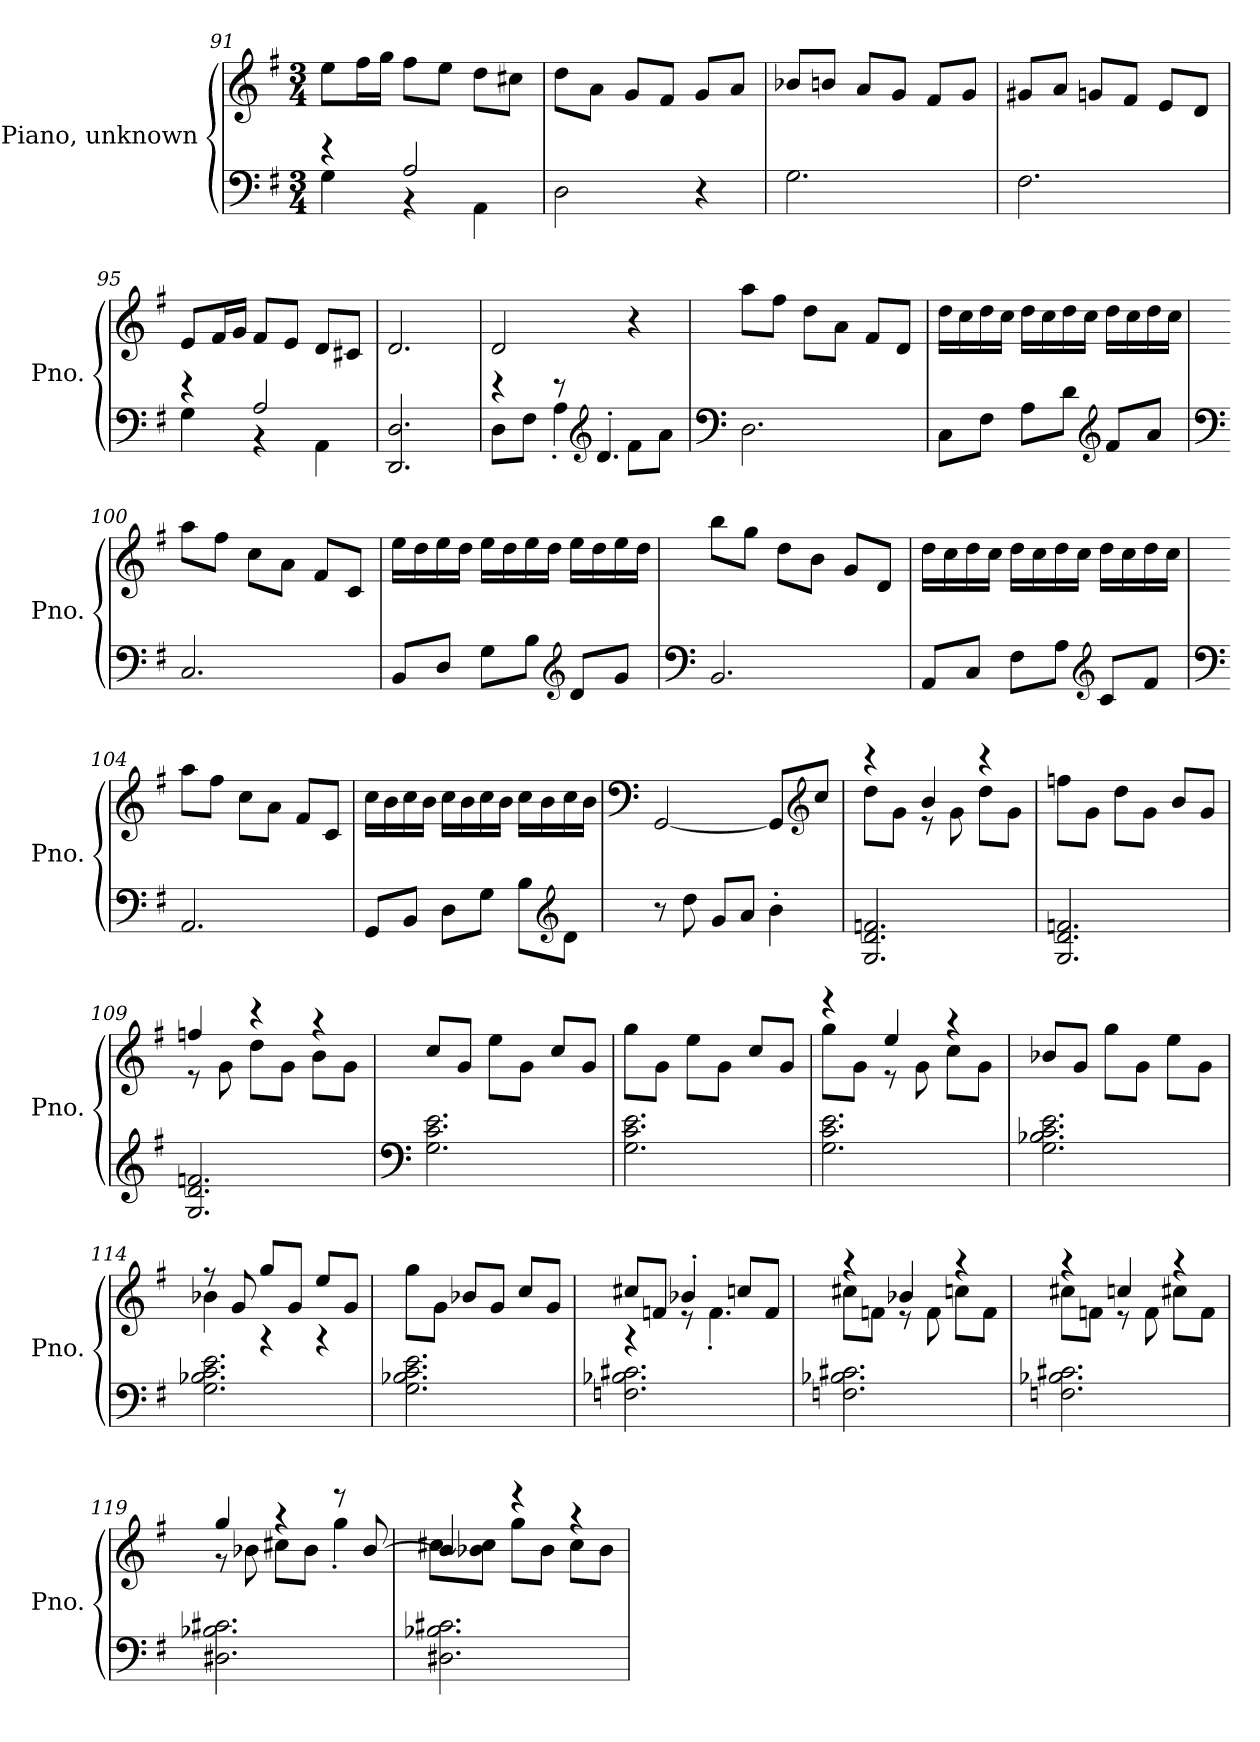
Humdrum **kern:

**kern	**kern
*part1	*part1
*staff2	*staff1
*I"Piano, unknown	*
*I'Pno.	*
!!LO:LB:g=z
*clefF4	*clefG2
*k[f#]	*k[f#]
*M3/4	*M3/4
=91	=91
*^	*
4r	4G\	8ee\L
.	.	16ff#\L
.	.	16gg\JJ
2A/	4r	8ff#\L
.	.	8ee\J
.	4AA\	8dd\L
.	.	8cc#X\J
*v	*v	*
=92	=92
2D\	8dd\L
.	8a\J
.	8g/L
.	8f#/J
4r	8g/L
.	8a/J
=93	=93
2.G\	8b-X/L
.	8bn/J
.	8a/L
.	8g/J
.	8f#/L
.	8g/J
=94	=94
2.F#\	8g#X/L
.	8a/J
.	8gn/L
.	8f#/J
.	8e/L
.	8d/J
=95	=95
*^	*
4r	4G\	8e/L
.	.	16f#/L
.	.	16g/JJ
2A/	4r	8f#/L
.	.	8e/J
.	4AA\	8d/L
.	.	8c#X/J
*v	*v	*
=96	=96
2.DD/ 2.D/	2.d/
!!LO:LB:g=z
=97	=97
*^	*
4r	8D\L	2d/
.	8F#\J	.
8r	4A'\	.
*clefG2	*	*
4.d'/	.	.
.	8f#\L	4r
.	8a\J	.
*v	*v	*
=98	=98
*clefF4	*
2.D\	8aa\L
.	8ff#\J
.	8dd\L
.	8a\J
.	8f#/L
.	8d/J
=99	=99
8C\L	16dd\LL
.	16cc\
8F#\J	16dd\
.	16cc\JJ
8A\L	16dd\LL
.	16cc\
8d\J	16dd\
.	16cc\JJ
*clefG2	*
8f#/L	16dd\LL
.	16cc\
8a/J	16dd\
.	16cc\JJ
=100	=100
*clefF4	*
2.C/	8aa\L
.	8ff#\J
.	8cc\L
.	8a\J
.	8f#/L
.	8c/J
!!LO:LB:g=z
=101	=101
8BB/L	16ee\LL
.	16dd\
8D/J	16ee\
.	16dd\JJ
8G\L	16ee\LL
.	16dd\
8B\J	16ee\
.	16dd\JJ
*clefG2	*
8d/L	16ee\LL
.	16dd\
8g/J	16ee\
.	16dd\JJ
=102	=102
*clefF4	*
2.BB/	8bb\L
.	8gg\J
.	8dd\L
.	8b\J
.	8g/L
.	8d/J
=103	=103
8AA/L	16dd\LL
.	16cc\
8C/J	16dd\
.	16cc\JJ
8F#\L	16dd\LL
.	16cc\
8A\J	16dd\
.	16cc\JJ
*clefG2	*
8c/L	16dd\LL
.	16cc\
8f#/J	16dd\
.	16cc\JJ
=104	=104
*clefF4	*
2.AA/	8aa\L
.	8ff#\J
.	8cc\L
.	8a\J
.	8f#/L
.	8c/J
!!LO:LB:g=z
=105	=105
8GG/L	16cc\LL
.	16b\
8BB/J	16cc\
.	16b\JJ
8D\L	16cc\LL
.	16b\
8G\J	16cc\
.	16b\JJ
8B\L	16cc\LL
.	16b\
*clefG2	*
8d\J	16cc\
.	16b\JJ
=106	=106
*	*clefF4
8r	[2GG/
8dd\	.
8g/L	.
8a/J	.
4b'\	8GG/L]
*	*clefG2
.	8cc/J
=107	=107
*	*^
2.G/ 2.d/ 2.fn/	4r	8dd\L
.	.	8g\J
.	4b/	8r
.	.	8g\
.	4r	8dd\L
.	.	8g\J
*	*v	*v
=108	=108
2.G/ 2.d/ 2.fn/	8ffn\L
.	8g\J
.	8dd\L
.	8g\J
.	8b/L
.	8g/J
=109	=109
*	*^
2.G/ 2.d/ 2.fn/	4ffn/	8r
.	.	8g\
.	4r	8dd\L
.	.	8g\J
.	4r	8b\L
.	.	8g\J
*	*v	*v
!!LO:LB:g=z
=110	=110
*clefF4	*
2.G\ 2.c\ 2.e\	8cc/L
.	8g/J
.	8ee\L
.	8g\J
.	8cc/L
.	8g/J
=111	=111
2.G\ 2.c\ 2.e\	8gg\L
.	8g\J
.	8ee\L
.	8g\J
.	8cc/L
.	8g/J
=112	=112
*	*^
2.G\ 2.c\ 2.e\	4r	8gg\L
.	.	8g\J
.	4ee/	8r
.	.	8g\
.	4r	8cc\L
.	.	8g\J
*	*v	*v
=113	=113
2.G\ 2.B-X\ 2.c\ 2.e\	8b-X/L
.	8g/J
.	8gg\L
.	8g\J
.	8ee\L
.	8g\J
=114	=114
*	*^
2.G\ 2.B-X\ 2.c\ 2.e\	8r	4b-X\
.	8g/	.
.	8gg/L	4r
.	8g/J	.
.	8ee/L	4r
.	8g/J	.
*	*v	*v
=115	=115
2.G\ 2.B-X\ 2.c\ 2.e\	8gg\L
.	8g\J
.	8b-X/L
.	8g/J
.	8cc/L
.	8g/J
!!LO:PB:g=z
=116	=116
*	*^
2.Fn\ 2.B-X\ 2.c#X\	8cc#X/L	4r
.	8fn/J	.
.	4b-X'/	8r
.	.	4.f'\
.	8ccn/L	.
.	8f/J	.
=117	=117	=117
2.Fn\ 2.B-X\ 2.c#X\	4r	8cc#X\L
.	.	8fn\J
.	4b-X/	8r
.	.	8f\
.	4r	8ccn\L
.	.	8f\J
=118	=118	=118
2.Fn\ 2.B-X\ 2.c#X\	4r	8cc#X\L
.	.	8fn\J
.	4ccn/	8r
.	.	8f\
.	4r	8cc#X\L
.	.	8f\J
=119	=119	=119
2.D#X\ 2.B-X\ 2.c#X\	4gg/	8r
.	.	8b-X\
.	4r	8cc#X\L
.	.	8b-\J
.	8r	4gg'\
.	[8b-/	.
!!LO:LB:g=z	!!
=120	=120	=120
2.D#X\ 2.B-X\ 2.c#X\	4b-/]	[8cc#X\L
.	.	8b-X\ 8cc#\]J
.	4r	8gg\L
.	.	8b-\J
.	4r	8cc#\L
.	.	8b-\J
*	*v	*v
=	=
*-	*-
